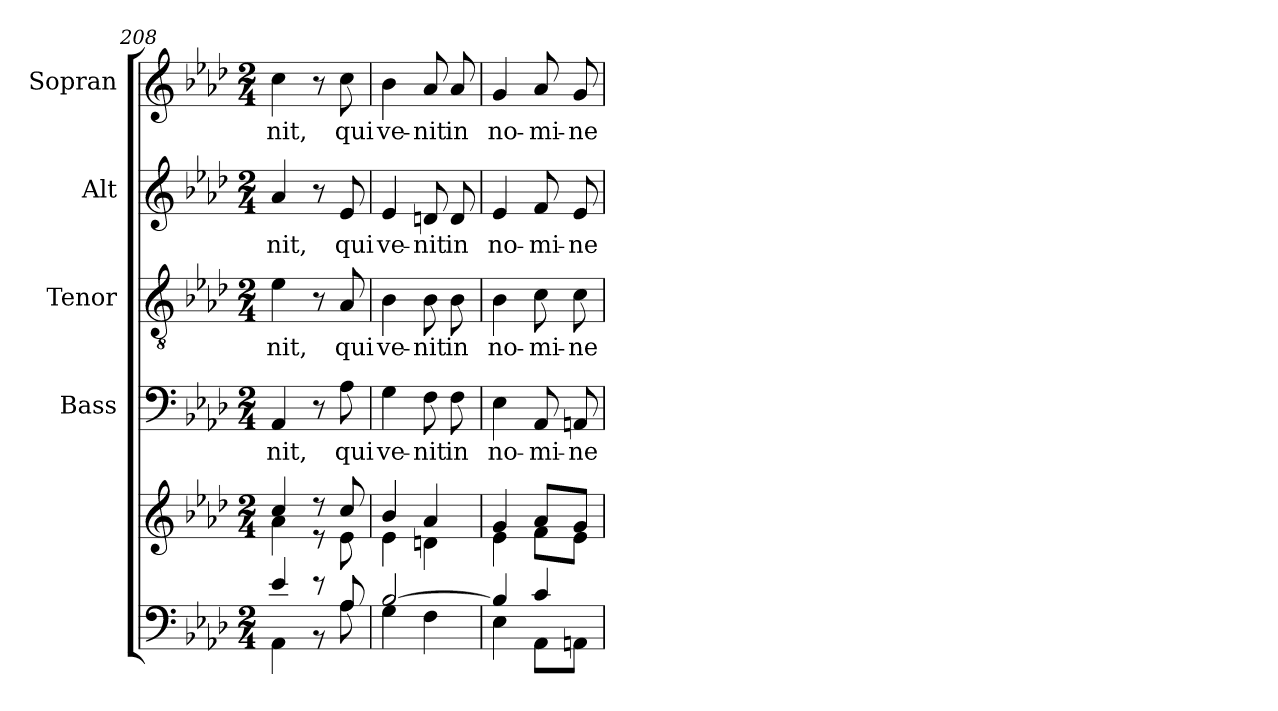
**kern	**kern	**kern	**text	**kern	**text	**kern	**text	**kern	**text
*part5	*part5	*part4	*part4	*part3	*part3	*part2	*part2	*part1	*part1
*staff6	*staff5	*staff4	*staff4	*staff3	*staff3	*staff2	*staff2	*staff1	*staff1
*	*	*I"Bass	*	*I"Tenor	*	*I"Alt	*	*I"Sopran	*
*	*	*I'B.	*	*I'T.	*	*I'A.	*	*I'S.	*
*clefF4	*clefG2	*clefF4	*	*clefGv2	*	*clefG2	*	*clefG2	*
*k[b-e-a-d-]	*k[b-e-a-d-]	*k[b-e-a-d-]	*	*k[b-e-a-d-]	*	*k[b-e-a-d-]	*	*k[b-e-a-d-]	*
*A-:	*A-:	*A-:	*	*A-:	*	*A-:	*	*A-:	*
*M2/4	*M2/4	*M2/4	*	*M2/4	*	*M2/4	*	*M2/4	*
=208	=208	=208	=208	=208	=208	=208	=208	=208	=208
*^	*^	*	*	*	*	*	*	*	*
!	!	!	!	!	!LO:LY:b	!	!LO:LY:b	!	!LO:LY:b	!	!LO:LY:b
4e-/	4AA-\	4cc/	4a-\	4AA-/	-nit,	4e-\	-nit,	4a-/	-nit,	4cc\	-nit,
8r	8r	8r	8r	8r	.	8r	.	8r	.	8r	.
!	!	!	!	!	!LO:LY:b	!	!LO:LY:b	!	!LO:LY:b	!	!LO:LY:b
8A-/	8A-\	8cc/	8e-\	8A-\	qui	8A-/	qui	8e-/	qui	8cc\	qui
=209	=209	=209	=209	=209	=209	=209	=209	=209	=209	=209	=209
!	!	!	!	!	!LO:LY:b	!	!LO:LY:b	!	!LO:LY:b	!	!LO:LY:b
[>2B-/	4G\	4b-/	4e-\	4G\	ve-	4B-\	ve-	4e-/	ve-	4b-\	ve-
!	!	!	!	!	!LO:LY:b	!	!LO:LY:b	!	!LO:LY:b	!	!LO:LY:b
.	4F\	4a-/	4dn\	8F\	-nit	8B-\	-nit	8dn/	-nit	8a-/	-nit
!	!	!	!	!	!LO:LY:b	!	!LO:LY:b	!	!LO:LY:b	!	!LO:LY:b
.	.	.	.	8F\	in	8B-\	in	8d/	in	8a-/	in
=210	=210	=210	=210	=210	=210	=210	=210	=210	=210	=210	=210
!	!	!	!	!	!LO:LY:b	!	!LO:LY:b	!	!LO:LY:b	!	!LO:LY:b
4B-/]	4E-\	4g/	4e-\	4E-\	no-	4B-\	no-	4e-/	no-	4g/	no-
!	!	!	!	!	!LO:LY:b	!	!LO:LY:b	!	!LO:LY:b	!	!LO:LY:b
4c/	8AA-\L	8a-/L	8f\L	8AA-/	-mi-	8c\	-mi-	8f/	-mi-	8a-/	-mi-
!	!	!	!	!	!LO:LY:b	!	!LO:LY:b	!	!LO:LY:b	!	!LO:LY:b
.	8AAn\J	8g/J	8e-\J	8AAn/	-ne	8c\	-ne	8e-/	-ne	8g/	-ne
*v	*v	*	*	*	*	*	*	*	*	*	*
*	*v	*v	*	*	*	*	*	*	*	*
=	=	=	=	=	=	=	=	=	=
*-	*-	*-	*-	*-	*-	*-	*-	*-	*-
